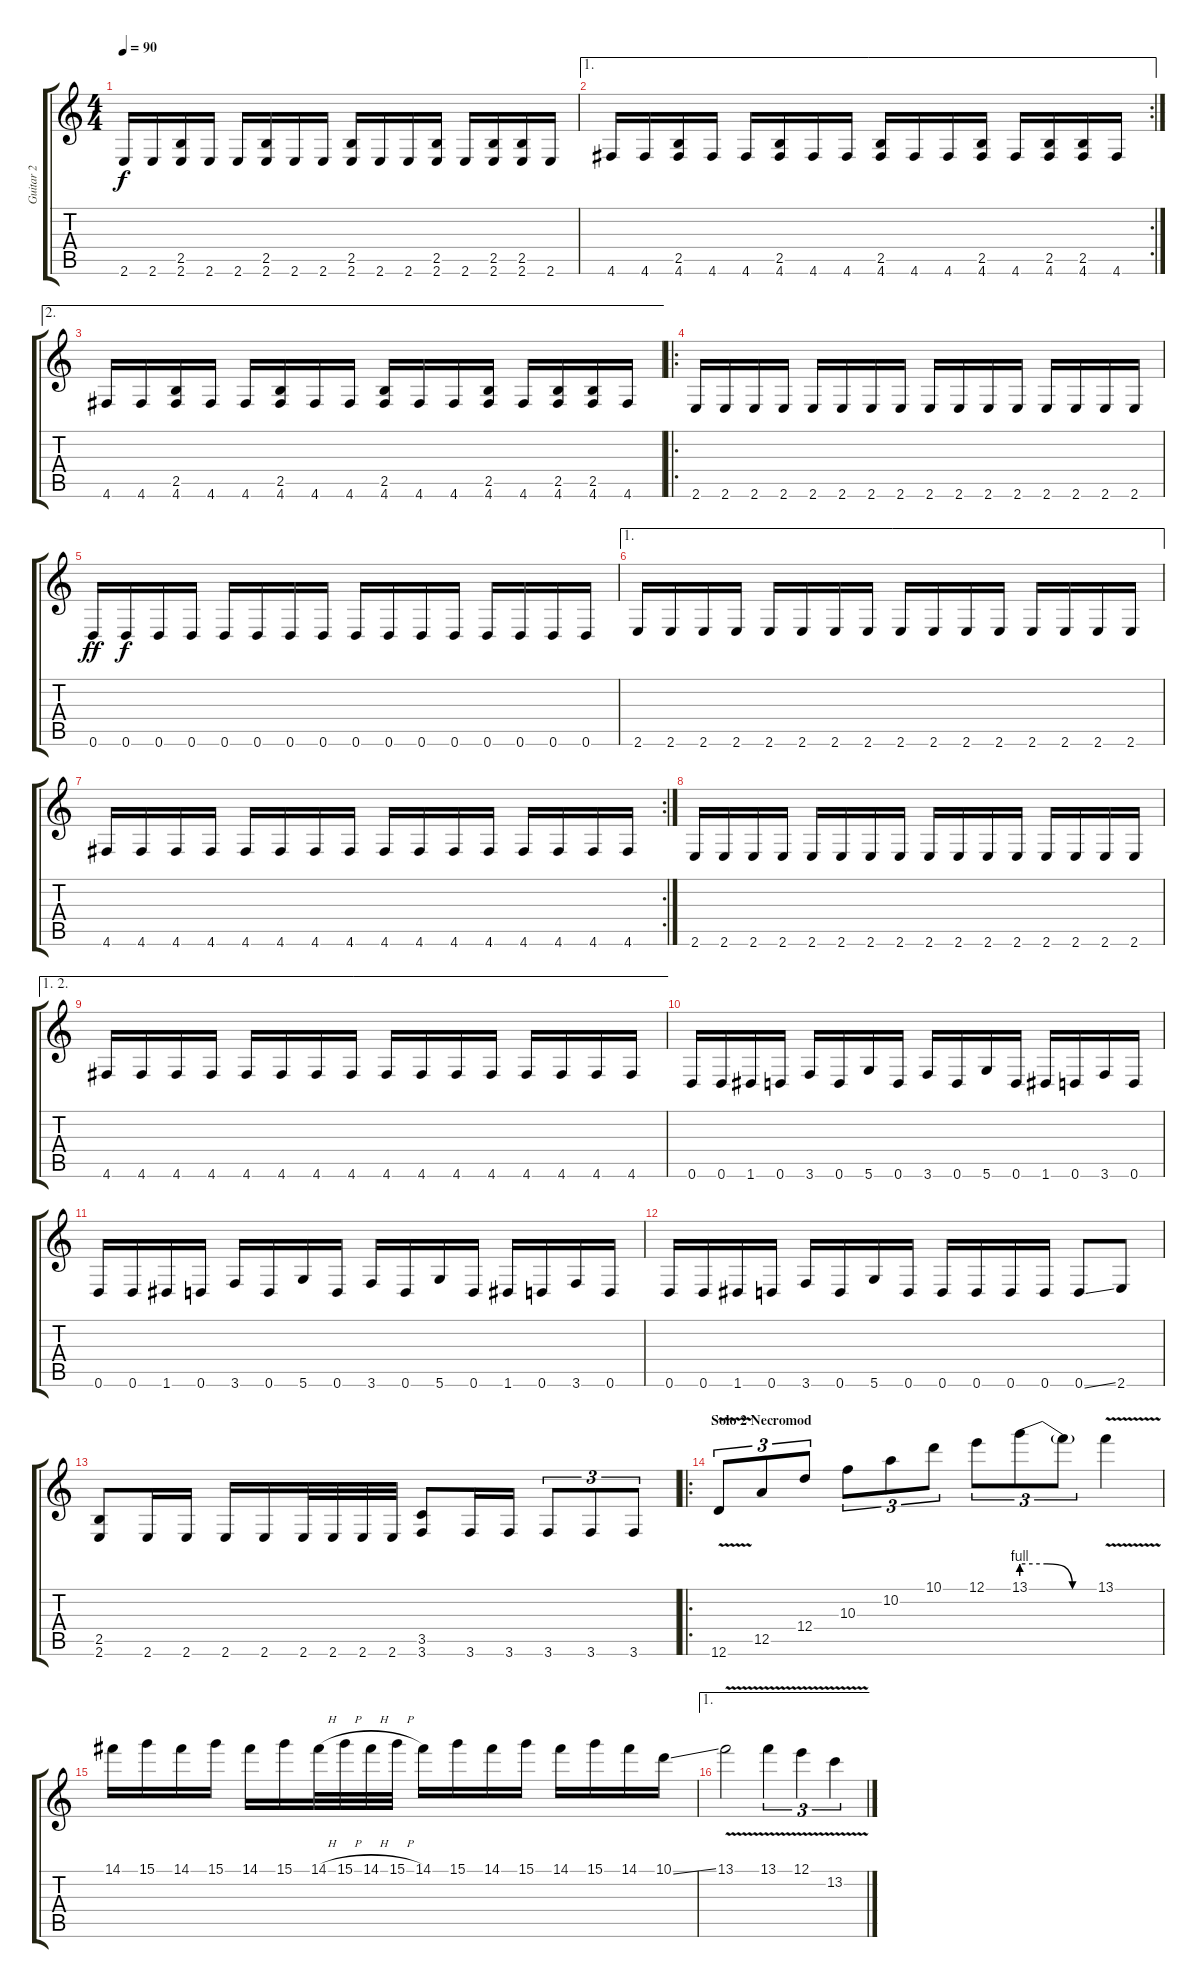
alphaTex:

\track ("Guitar 2" "Guitar 2") {instrument distortionguitar}
\staff {score tabs}
\tuning (E4 B3 G3 D3 A2 D2) {hide}
\ts (4 4)
\tempo 90
\clef g2
\ks c
2.6.16{dy f} 2.6.16 (2.5 2.6).16 2.6.16 2.6.16 (2.5 2.6).16 2.6.16 2.6.16 (2.5 2.6).16 2.6.16 2.6.16 (2.5 2.6).16 2.6.16 (2.5 2.6).16 (2.5 2.6).16 2.6.16 |
\ae 1
\rc 2
4.6.16 4.6.16 (2.5 4.6).16 4.6.16 4.6.16 (2.5 4.6).16 4.6.16 4.6.16 (2.5 4.6).16 4.6.16 4.6.16 (2.5 4.6).16 4.6.16 (2.5 4.6).16 (2.5 4.6).16 4.6.16 |
\ae 2
4.6.16 4.6.16 (2.5 4.6).16 4.6.16 4.6.16 (2.5 4.6).16 4.6.16 4.6.16 (2.5 4.6).16 4.6.16 4.6.16 (2.5 4.6).16 4.6.16 (2.5 4.6).16 (2.5 4.6).16 4.6.16 |
\ro
2.6.16 2.6.16 2.6.16 2.6.16 2.6.16 2.6.16 2.6.16 2.6.16 2.6.16 2.6.16 2.6.16 2.6.16 2.6.16 2.6.16 2.6.16 2.6.16 |
0.6.16{dy ff} 0.6.16{dy f} 0.6.16 0.6.16 0.6.16 0.6.16 0.6.16 0.6.16 0.6.16 0.6.16 0.6.16 0.6.16 0.6.16 0.6.16 0.6.16 0.6.16 |
\ae 1
2.6.16 2.6.16 2.6.16 2.6.16 2.6.16 2.6.16 2.6.16 2.6.16 2.6.16 2.6.16 2.6.16 2.6.16 2.6.16 2.6.16 2.6.16 2.6.16 |
\rc 2
4.6.16 4.6.16 4.6.16 4.6.16 4.6.16 4.6.16 4.6.16 4.6.16 4.6.16 4.6.16 4.6.16 4.6.16 4.6.16 4.6.16 4.6.16 4.6.16 |
2.6.16 2.6.16 2.6.16 2.6.16 2.6.16 2.6.16 2.6.16 2.6.16 2.6.16 2.6.16 2.6.16 2.6.16 2.6.16 2.6.16 2.6.16 2.6.16 |
\ae (1 2)
4.6.16 4.6.16 4.6.16 4.6.16 4.6.16 4.6.16 4.6.16 4.6.16 4.6.16 4.6.16 4.6.16 4.6.16 4.6.16 4.6.16 4.6.16 4.6.16 |
0.6.16 0.6.16 1.6.16 0.6.16 3.6.16 0.6.16 5.6.16 0.6.16 3.6.16 0.6.16 5.6.16 0.6.16 1.6.16 0.6.16 3.6.16 0.6.16 |
0.6.16 0.6.16 1.6.16 0.6.16 3.6.16 0.6.16 5.6.16 0.6.16 3.6.16 0.6.16 5.6.16 0.6.16 1.6.16 0.6.16 3.6.16 0.6.16 |
0.6.16 0.6.16 1.6.16 0.6.16 3.6.16 0.6.16 5.6.16 0.6.16 0.6.16 0.6.16 0.6.16 0.6.16 0.6{ss}.8 2.6.8 |
(2.5 2.6).8 2.6.16 2.6.16 2.6.16 2.6.16 2.6.32 2.6.32 2.6.32 2.6.32 (3.5 3.6).8 3.6.16 3.6.16 3.6.8{tu (3 2)} 3.6.8{tu (3 2)} 3.6.8{tu (3 2)} |
\ro
\section ("" "Solo 2 Necromod")
12.6{v}.8{tu (3 2)} 12.5.8{tu (3 2)} 12.4.8{tu (3 2)} 10.3.8{tu (3 2)} 10.2.8{tu (3 2)} 10.1.8{tu (3 2)} 12.1.8{tu (3 2)} 13.1{be (custom 0 4 20 4 40 0 60 0)}.8{tu (3 2)} 13.1{t}.8{tu (3 2)} 13.1{v}.4 |
14.1.16 15.1.16 14.1.16 15.1.16 14.1.16 15.1.16 14.1{h}.32 15.1{h}.32 14.1{h}.32 15.1{h}.32 14.1.16 15.1.16 14.1.16 15.1.16 14.1.16 15.1.16 14.1.16 10.1{ss}.16 |
\ae 1
13.1{v}.2 13.1{v}.4{tu (3 2)} 12.1{v}.4{tu (3 2)} 13.2{v}.4{tu (3 2)}
